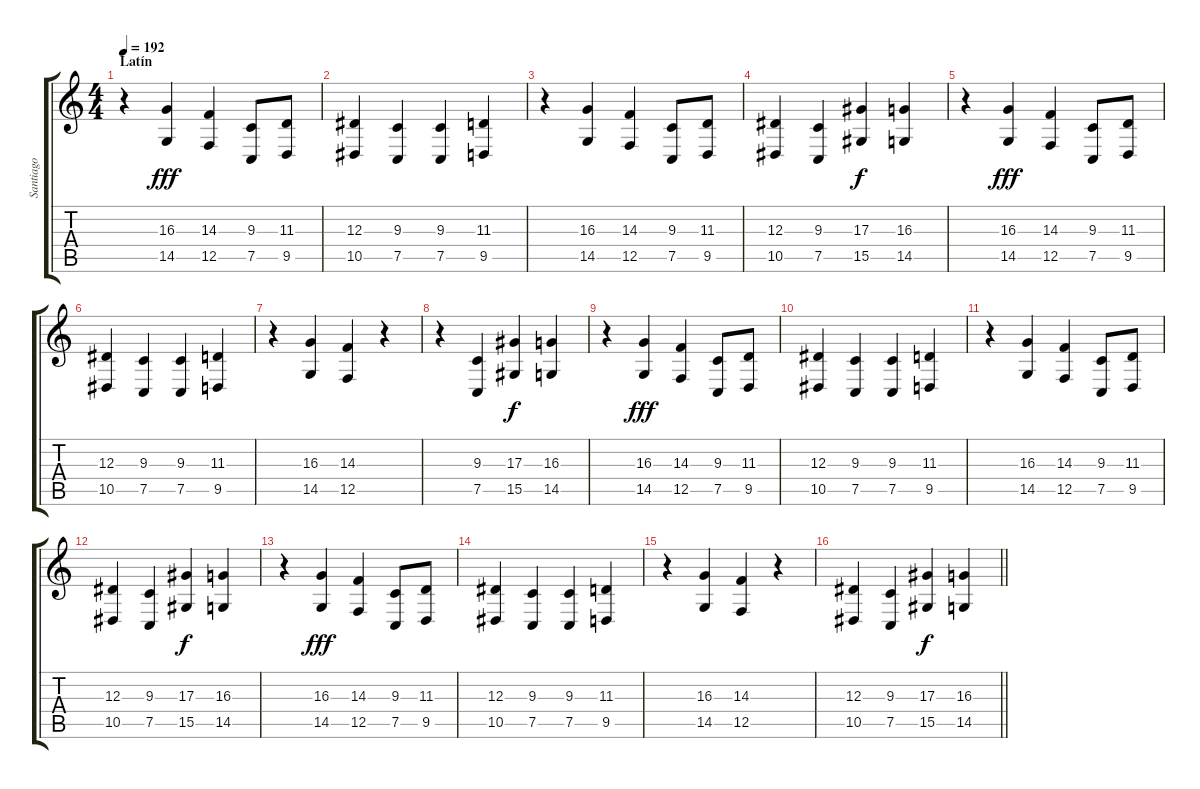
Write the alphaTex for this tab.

\track ("Santiago" "Santiago") {instrument lead2sawtooth}
\staff {score tabs}
\tuning (C4 G3 Eb3 Bb2 F2 C2) {hide}
\ts (4 4)
\section ("" "Latín")
\tempo 192
\clef g2
\ks c
r.4{dy f instrument choiraahs} (16.3 14.5).4{dy fff} (14.3 12.5).4 (9.3 7.5).8 (11.3 9.5).8 |
(12.3 10.5).4 (9.3 7.5).4 (9.3 7.5).4 (11.3 9.5).4 |
r.4 (16.3 14.5).4 (14.3 12.5).4 (9.3 7.5).8 (11.3 9.5).8 |
(12.3 10.5).4 (9.3 7.5).4 (17.3 15.5).4{dy f} (16.3 14.5).4 |
r.4 (16.3 14.5).4{dy fff} (14.3 12.5).4 (9.3 7.5).8 (11.3 9.5).8 |
(12.3 10.5).4 (9.3 7.5).4 (9.3 7.5).4 (11.3 9.5).4 |
r.4 (16.3 14.5).4 (14.3 12.5).4 r.4 |
r.4 (9.3 7.5).4 (17.3 15.5).4{dy f} (16.3 14.5).4 |
r.4{instrument choiraahs} (16.3 14.5).4{dy fff} (14.3 12.5).4 (9.3 7.5).8 (11.3 9.5).8 |
(12.3 10.5).4 (9.3 7.5).4 (9.3 7.5).4 (11.3 9.5).4 |
r.4 (16.3 14.5).4 (14.3 12.5).4 (9.3 7.5).8 (11.3 9.5).8 |
(12.3 10.5).4 (9.3 7.5).4 (17.3 15.5).4{dy f} (16.3 14.5).4 |
r.4 (16.3 14.5).4{dy fff} (14.3 12.5).4 (9.3 7.5).8 (11.3 9.5).8 |
(12.3 10.5).4 (9.3 7.5).4 (9.3 7.5).4 (11.3 9.5).4 |
r.4 (16.3 14.5).4 (14.3 12.5).4 r.4 |
\barLineRight lightlight
(12.3 10.5).4 (9.3 7.5).4 (17.3 15.5).4{dy f} (16.3 14.5).4
